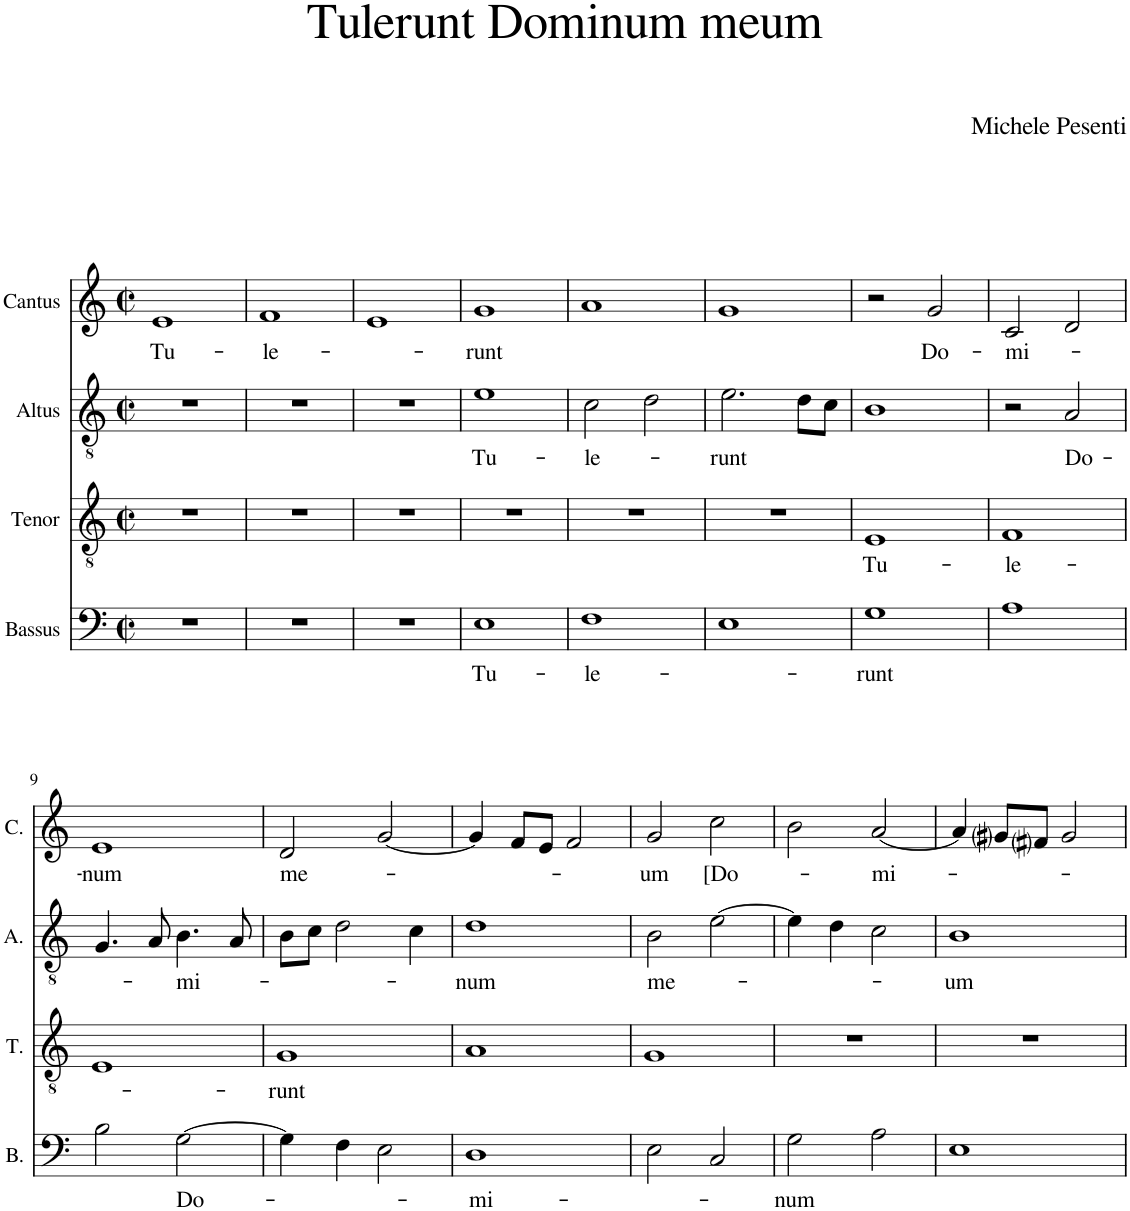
**kern	**text	**kern	**text	**kern	**text	**kern	**text
*part4	*part4	*part3	*part3	*part2	*part2	*part1	*part1
*staff4	*staff4	*staff3	*staff3	*staff2	*staff2	*staff1	*staff1
*I"Bassus	*	*I"Tenor	*	*I"Altus	*	*I"Cantus	*
*I'B.	*	*I'T.	*	*I'A.	*	*I'C.	*
*clefF4	*	*clefGv2	*	*clefGv2	*	*clefG2	*
*k[]	*	*k[]	*	*k[]	*	*k[]	*
*M2/2	*	*M2/2	*	*M2/2	*	*M2/2	*
*met(c|)	*	*met(c|)	*	*met(c|)	*	*met(c|)	*
=1	=1	=1	=1	=1	=1	=1	=1
!	!	!	!	!	!	!	!LO:LY:b
1r	.	1r	.	1r	.	1e	Tu-
=2	=2	=2	=2	=2	=2	=2	=2
!	!	!	!	!	!	!	!LO:LY:b
1r	.	1r	.	1r	.	1f	-le-
=3	=3	=3	=3	=3	=3	=3	=3
1r	.	1r	.	1r	.	1e	.
=4	=4	=4	=4	=4	=4	=4	=4
!	!LO:LY:b	!	!	!	!LO:LY:b	!	!LO:LY:b
1E	Tu-	1r	.	1e	Tu-	1g	-runt
=5	=5	=5	=5	=5	=5	=5	=5
!	!LO:LY:b	!	!	!	!LO:LY:b	!	!
1F	-le-	1r	.	2c\	-le-	1a	.
.	.	.	.	2d\	.	.	.
=6	=6	=6	=6	=6	=6	=6	=6
!	!	!	!	!	!LO:LY:b	!	!
1E	.	1r	.	2.e\	runt	1g	.
.	.	.	.	8d\L	.	.	.
.	.	.	.	8c\J	.	.	.
=7	=7	=7	=7	=7	=7	=7	=7
!	!LO:LY:b	!	!LO:LY:b	!	!	!	!
1G	-runt	1E	Tu-	1B	.	2r	.
!	!	!	!	!	!	!	!LO:LY:b
.	.	.	.	.	.	2g/	Do-
=8	=8	=8	=8	=8	=8	=8	=8
!	!	!	!LO:LY:b	!	!	!	!LO:LY:b
1A	.	1F	-le-	2r	.	2c/	-mi-
!	!	!	!	!	!LO:LY:b	!	!
.	.	.	.	2A/	Do-	2d/	.
!!LO:LB:g=z
=9	=9	=9	=9	=9	=9	=9	=9
!	!	!	!	!	!	!	!LO:LY:b
2B\	.	1E	.	4.G/	.	1e	-num
.	.	.	.	8A/	.	.	.
!	!LO:LY:b	!	!	!	!LO:LY:b	!	!
[2G\	Do-	.	.	4.B\	-mi-	.	.
.	.	.	.	8A/	.	.	.
=10	=10	=10	=10	=10	=10	=10	=10
!	!	!	!LO:LY:b	!	!	!	!LO:LY:b
4G\]	.	1G	-runt	8B\L	.	2d/	me-
.	.	.	.	8c\J	.	.	.
4F\	.	.	.	2d\	.	.	.
2E\	.	.	.	.	.	[2g/	.
.	.	.	.	4c\	.	.	.
=11	=11	=11	=11	=11	=11	=11	=11
!	!LO:LY:b	!	!	!	!LO:LY:b	!	!
1D	-mi-	1A	.	1d	-num	4g/]	.
.	.	.	.	.	.	8f/L	.
.	.	.	.	.	.	8e/J	.
.	.	.	.	.	.	2f/	.
=12	=12	=12	=12	=12	=12	=12	=12
!	!	!	!	!	!LO:LY:b	!	!LO:LY:b
2E\	.	1G	.	2B\	me-	2g/	-um
!	!	!	!	!	!	!	!LO:LY:b
2C/	.	.	.	[2e\	.	2cc\	[Do-
=13	=13	=13	=13	=13	=13	=13	=13
!	!LO:LY:b	!	!	!	!	!	!
2G\	-num	1r	.	4e\]	.	2b\	.
.	.	.	.	4d\	.	.	.
!	!	!	!	!	!	!	!LO:LY:b
2A\	.	.	.	2c\	.	[2a/	-mi-
=14	=14	=14	=14	=14	=14	=14	=14
!	!	!	!	!	!LO:LY:b	!	!
1E	.	1r	.	1B	-um	4a/]	.
.	.	.	.	.	.	8g#i/L	.
.	.	.	.	.	.	8f#i/J	.
.	.	.	.	.	.	2g#/	.
=	=	=	=	=	=	=	=
*-	*-	*-	*-	*-	*-	*-	*-
